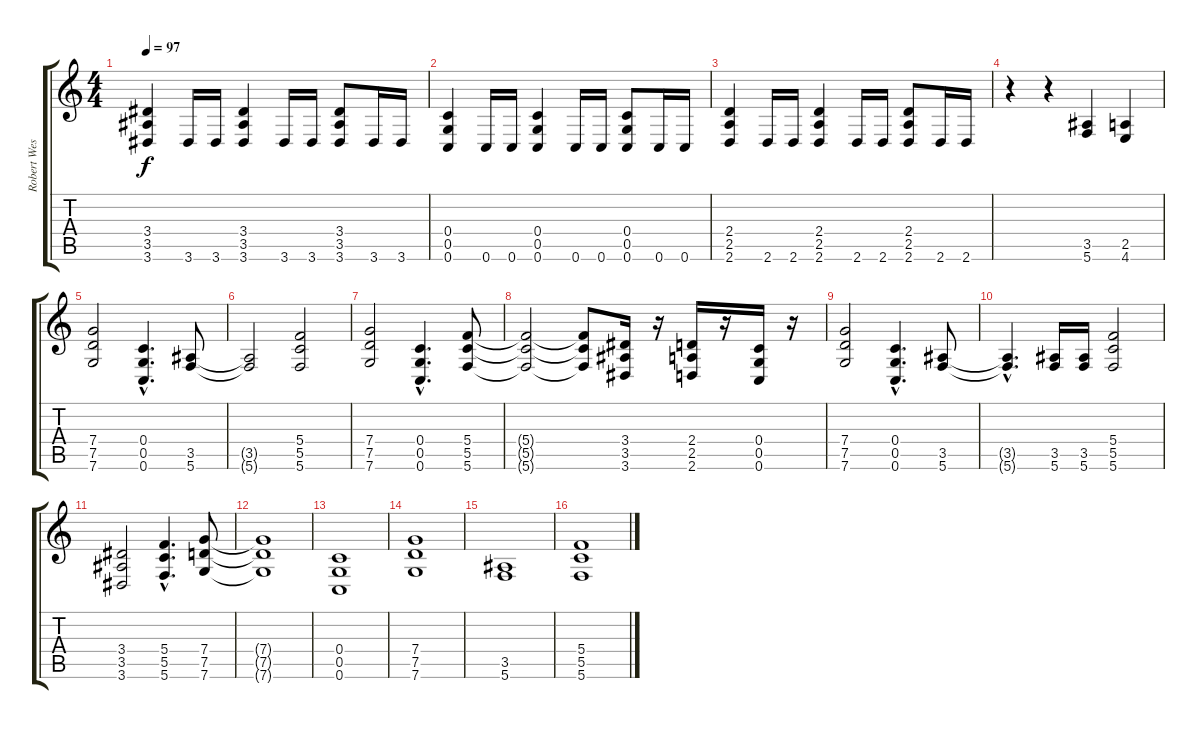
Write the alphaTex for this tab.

\track ("Robert Westerholt (Guitar)" "Robert Wes") {instrument distortionguitar}
\staff {score tabs}
\tuning (D4 A3 F3 C3 G2 C2) {hide}
\ts (4 4)
\tempo 97
\clef g2
\ks c
(3.4 3.5 3.6).4{dy f} 3.6.16 3.6.16 (3.4 3.5 3.6).4 3.6.16 3.6.16 (3.4 3.5 3.6).8 3.6.16 3.6.16 |
(0.4 0.5 0.6).4 0.6.16 0.6.16 (0.4 0.5 0.6).4 0.6.16 0.6.16 (0.4 0.5 0.6).8 0.6.16 0.6.16 |
(2.4 2.5 2.6).4 2.6.16 2.6.16 (2.4 2.5 2.6).4 2.6.16 2.6.16 (2.4 2.5 2.6).8 2.6.16 2.6.16 |
r.4 r.4 (3.5 5.6).4 (2.5 4.6).4 |
(7.4 7.5 7.6).2 (0.4{hac} 0.5{hac} 0.6{hac}).4{d} (3.5 5.6).8 |
(3.5{t} 5.6{t}).2 (5.4 5.5 5.6).2 |
(7.4 7.5 7.6).2 (0.4{hac} 0.5{hac} 0.6{hac}).4{d} (5.4 5.5 5.6).8 |
(5.4{t} 5.5{t} 5.6{t}).2 (5.4{t} 5.5{t} 5.6{t}).8 (3.4 3.5 3.6).16 r.16 (2.4 2.5 2.6).16 r.16 (0.4 0.5 0.6).16 r.16 |
(7.4 7.5 7.6).2 (0.4{hac} 0.5{hac} 0.6{hac}).4{d} (3.5 5.6).8 |
(3.5{hac t} 5.6{hac t}).4{d} (3.5 5.6).16 (3.5 5.6).16 (5.4 5.5 5.6).2 |
(3.4 3.5 3.6).2 (5.4{hac} 5.5{hac} 5.6{hac}).4{d} (7.4 7.5 7.6).8 |
(7.4{t} 7.5{t} 7.6{t}).1 |
(0.4 0.5 0.6).1 |
(7.4 7.5 7.6).1 |
(3.5 5.6).1 |
(5.4 5.5 5.6).1
